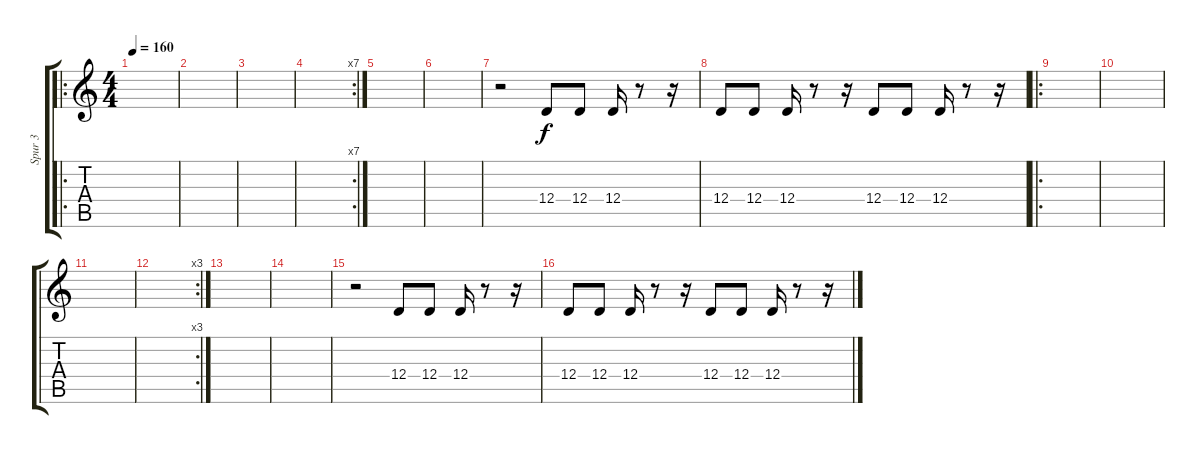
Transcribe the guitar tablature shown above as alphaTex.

\track ("Spur 3" "Spur 3") {instrument electricgrandpiano}
\staff {score tabs}
\tuning (E4 B3 G3 D3 A2 E2) {hide}
\ro
\ts (4 4)
\tempo 160
\clef g2
\ks c
|
|
|
\rc 7
|
|
|
r.2 12.4.8 12.4.8 12.4.16 r.8 r.16 |
12.4.8 12.4.8 12.4.16 r.8 r.16 12.4.8 12.4.8 12.4.16 r.8 r.16 |
\ro
|
|
|
\rc 3
|
|
|
r.2 12.4.8 12.4.8 12.4.16 r.8 r.16 |
12.4.8 12.4.8 12.4.16 r.8 r.16 12.4.8 12.4.8 12.4.16 r.8 r.16
